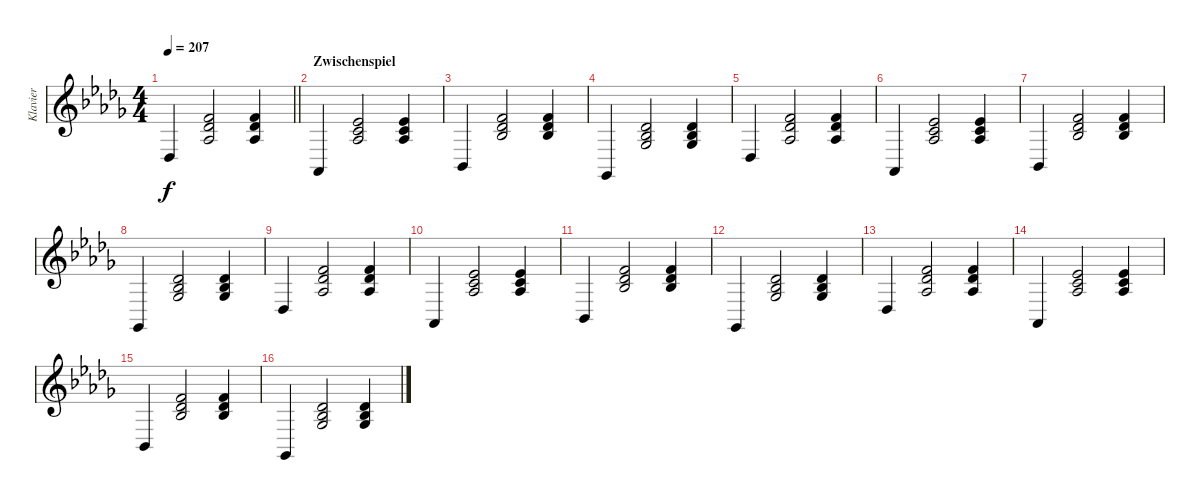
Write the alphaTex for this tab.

\track ("Klavier" "Klavier") {instrument acousticgrandpiano}
\staff {score}
\tuning (E4 B3 G3 D3 A2 E2) {hide}
\ts (4 4)
\tempo 207
\clef g2
\barLineRight lightlight
\ks bbminor
4.5.4{dy f} (6.2 6.3 6.4).2 (1.1 2.2 1.3).4 |
\section ("" "Zwischenspiel")
4.6.4 (1.2 1.3 13.4).2 (4.2 5.3 6.4).4 |
1.5.4 (1.1 2.2 3.3).2 (1.1 2.2 3.3).4 |
2.6.4 (2.2 3.3 4.4).2 (2.2 3.3 4.4).4 |
4.5.4 (6.2 6.3 6.4).2 (1.1 2.2 1.3).4 |
4.6.4 (1.2 1.3 13.4).2 (4.2 5.3 6.4).4 |
1.5.4 (1.1 2.2 3.3).2 (1.1 2.2 3.3).4 |
2.6.4 (2.2 3.3 4.4).2 (2.2 3.3 4.4).4 |
4.5.4 (6.2 6.3 6.4).2 (1.1 2.2 1.3).4 |
4.6.4 (1.2 1.3 13.4).2 (4.2 5.3 6.4).4 |
1.5.4 (1.1 2.2 3.3).2 (1.1 2.2 3.3).4 |
2.6.4 (2.2 3.3 4.4).2 (2.2 3.3 4.4).4 |
4.5.4 (6.2 6.3 6.4).2 (1.1 2.2 1.3).4 |
4.6.4 (1.2 1.3 13.4).2 (4.2 5.3 6.4).4 |
1.5.4 (1.1 2.2 3.3).2 (1.1 2.2 3.3).4 |
2.6.4 (2.2 3.3 4.4).2 (2.2 3.3 4.4).4
